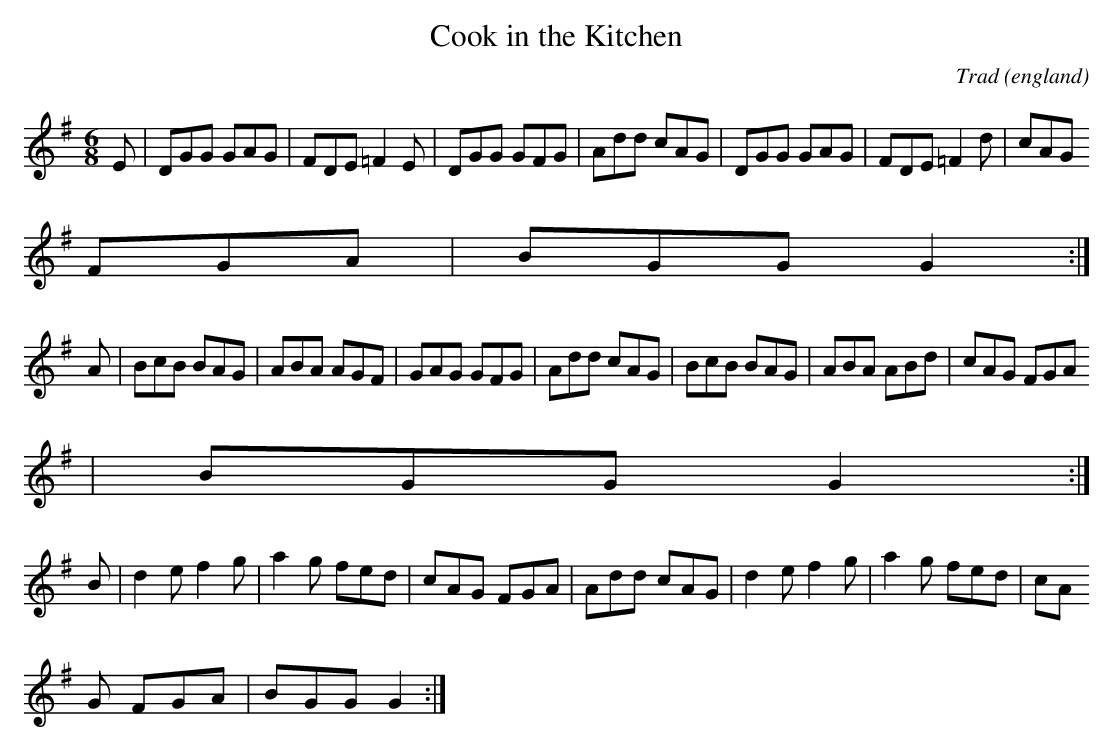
X:1
T:Cook in the Kitchen
O:england
M:6/8
L:1/8
C:Trad
K:G
E | DGG GAG | FDE =F2 E | DGG GFG | Add cAG  | DGG GAG | FDE =F2 d | cAG
FGA | BGG G2 :|
A | BcB BAG | ABA AGF | GAG GFG | Add cAG | BcB BAG | ABA ABd | cAG FGA
| BGG G2 :|
B | d2 e f2 g | a2 g fed | cAG FGA | Add cAG | d2 e f2 g | a2 g fed | cA
G FGA | BGG G2 :|
